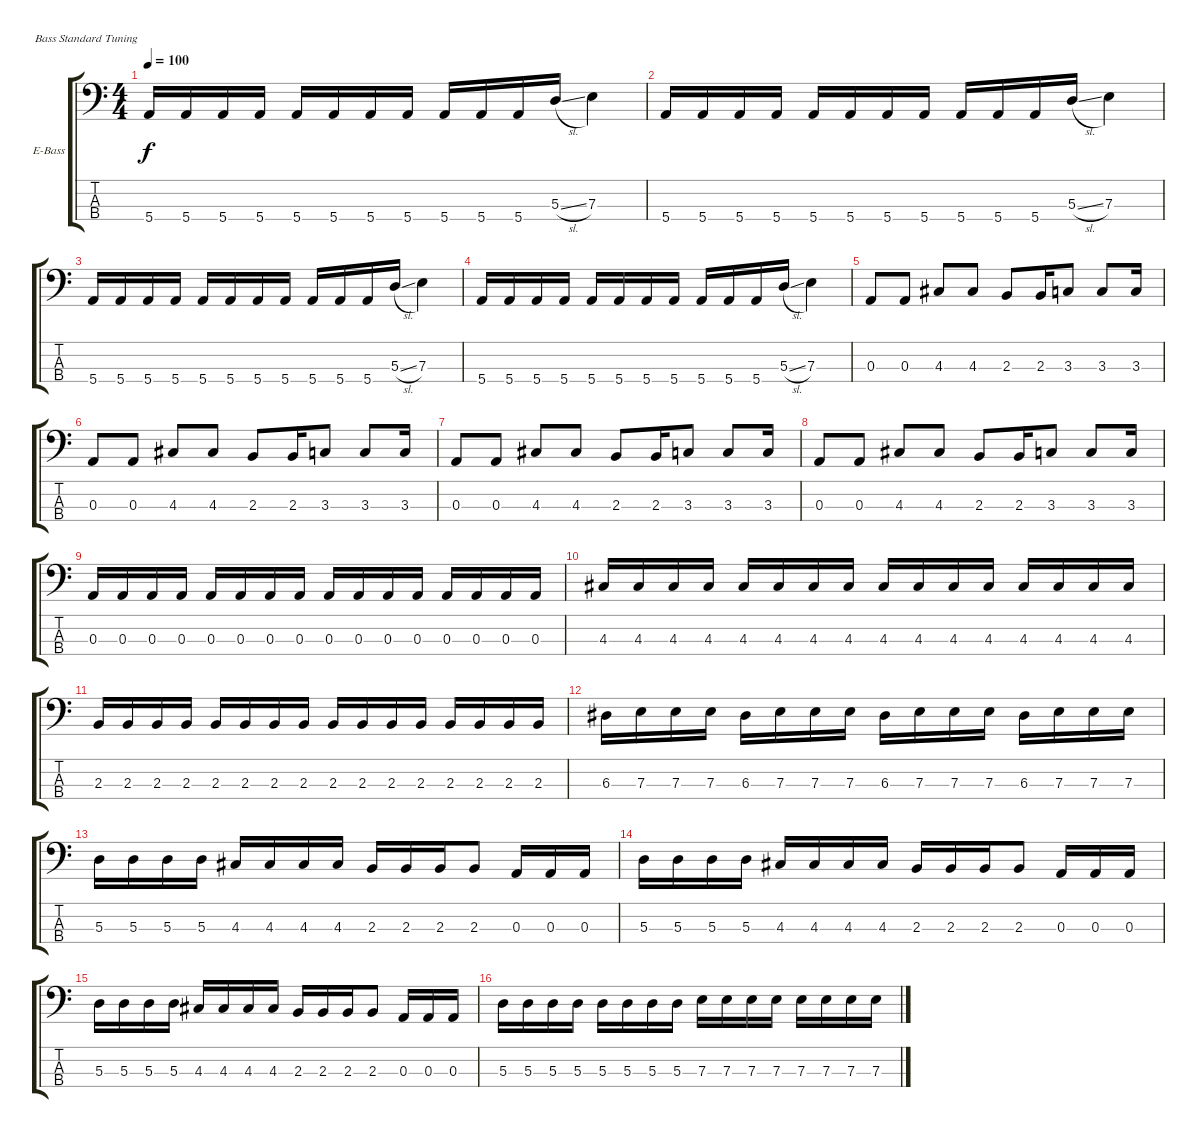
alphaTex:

\bracketExtendMode groupsimilarinstruments
\firstSystemTrackNameOrientation horizontal
\otherSystemsTrackNameOrientation horizontal
\track ("Äîðîæêà 3" "E-Bass") {instrument electricbassfinger}
\staff {score tabs}
\tuning (G2 D2 A1 E1)
\ts (4 4)
\tempo 100
\clef f4
\ks c
5.4.16{dy f} 5.4.16 5.4.16 5.4.16 5.4.16 5.4.16 5.4.16 5.4.16 5.4.16 5.4.16 5.4.16 5.3{sl}.16 7.3.4 |
5.4.16 5.4.16 5.4.16 5.4.16 5.4.16 5.4.16 5.4.16 5.4.16 5.4.16 5.4.16 5.4.16 5.3{sl}.16 7.3.4 |
5.4.16 5.4.16 5.4.16 5.4.16 5.4.16 5.4.16 5.4.16 5.4.16 5.4.16 5.4.16 5.4.16 5.3{sl}.16 7.3.4 |
5.4.16 5.4.16 5.4.16 5.4.16 5.4.16 5.4.16 5.4.16 5.4.16 5.4.16 5.4.16 5.4.16 5.3{sl}.16 7.3.4 |
0.3.8 0.3.8 4.3.8 4.3.8 2.3.8 2.3.16 3.3.8 3.3.8 3.3.16 |
0.3.8 0.3.8 4.3.8 4.3.8 2.3.8 2.3.16 3.3.8 3.3.8 3.3.16 |
0.3.8 0.3.8 4.3.8 4.3.8 2.3.8 2.3.16 3.3.8 3.3.8 3.3.16 |
0.3.8 0.3.8 4.3.8 4.3.8 2.3.8 2.3.16 3.3.8 3.3.8 3.3.16 |
0.3.16 0.3.16 0.3.16 0.3.16 0.3.16 0.3.16 0.3.16 0.3.16 0.3.16 0.3.16 0.3.16 0.3.16 0.3.16 0.3.16 0.3.16 0.3.16 |
4.3.16 4.3.16 4.3.16 4.3.16 4.3.16 4.3.16 4.3.16 4.3.16 4.3.16 4.3.16 4.3.16 4.3.16 4.3.16 4.3.16 4.3.16 4.3.16 |
2.3.16 2.3.16 2.3.16 2.3.16 2.3.16 2.3.16 2.3.16 2.3.16 2.3.16 2.3.16 2.3.16 2.3.16 2.3.16 2.3.16 2.3.16 2.3.16 |
6.3.16 7.3.16 7.3.16 7.3.16 6.3.16 7.3.16 7.3.16 7.3.16 6.3.16 7.3.16 7.3.16 7.3.16 6.3.16 7.3.16 7.3.16 7.3.16 |
5.3.16 5.3.16 5.3.16 5.3.16 4.3.16 4.3.16 4.3.16 4.3.16 2.3.16 2.3.16 2.3.16 2.3.8 0.3.16 0.3.16 0.3.16 |
5.3.16 5.3.16 5.3.16 5.3.16 4.3.16 4.3.16 4.3.16 4.3.16 2.3.16 2.3.16 2.3.16 2.3.8 0.3.16 0.3.16 0.3.16 |
5.3.16 5.3.16 5.3.16 5.3.16 4.3.16 4.3.16 4.3.16 4.3.16 2.3.16 2.3.16 2.3.16 2.3.8 0.3.16 0.3.16 0.3.16 |
5.3.16 5.3.16 5.3.16 5.3.16 5.3.16 5.3.16 5.3.16 5.3.16 7.3.16 7.3.16 7.3.16 7.3.16 7.3.16 7.3.16 7.3.16 7.3.16
